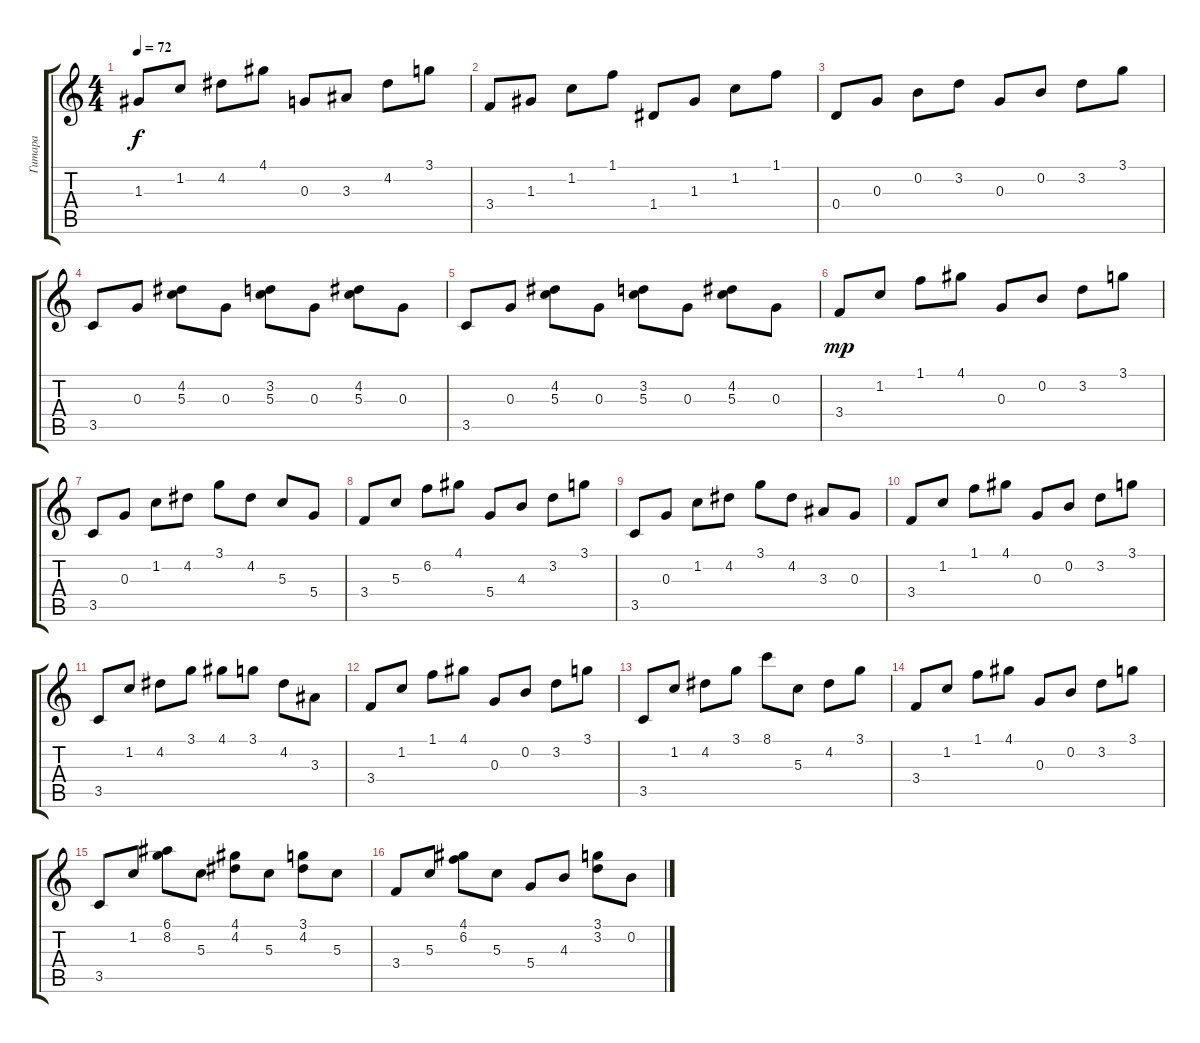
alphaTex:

\track ("Гитара" "Гитара") {instrument acousticguitarnylon}
\staff {score tabs}
\tuning (E4 B3 G3 D3 A2 E2) {hide}
\ts (4 4)
\tempo 72
\clef g2
\ks c
1.3.8{dy f} 1.2.8 4.2.8 4.1.8 0.3.8 3.3.8 4.2.8 3.1.8 |
3.4.8 1.3.8 1.2.8 1.1.8 1.4.8 1.3.8 1.2.8 1.1.8 |
0.4.8 0.3.8 0.2.8 3.2.8 0.3.8 0.2.8 3.2.8 3.1.8 |
3.5.8 0.3.8 (4.2 5.3).8 0.3.8 (3.2 5.3).8 0.3.8 (4.2 5.3).8 0.3.8 |
3.5.8 0.3.8 (4.2 5.3).8 0.3.8 (3.2 5.3).8 0.3.8 (4.2 5.3).8 0.3.8 |
3.4.8{dy mp} 1.2.8 1.1.8 4.1.8 0.3.8 0.2.8 3.2.8 3.1.8 |
3.5.8 0.3.8 1.2.8 4.2.8 3.1.8 4.2.8 5.3.8 5.4.8 |
3.4.8 5.3.8 6.2.8 4.1.8 5.4.8 4.3.8 3.2.8 3.1.8 |
3.5.8 0.3.8 1.2.8 4.2.8 3.1.8 4.2.8 3.3.8 0.3.8 |
3.4.8 1.2.8 1.1.8 4.1.8 0.3.8 0.2.8 3.2.8 3.1.8 |
3.5.8 1.2.8 4.2.8 3.1.8 4.1.8 3.1.8 4.2.8 3.3.8 |
3.4.8 1.2.8 1.1.8 4.1.8 0.3.8 0.2.8 3.2.8 3.1.8 |
3.5.8 1.2.8 4.2.8 3.1.8 8.1.8 5.3.8 4.2.8 3.1.8 |
3.4.8 1.2.8 1.1.8 4.1.8 0.3.8 0.2.8 3.2.8 3.1.8 |
3.5.8 1.2.8 (6.1 8.2).8 5.3.8 (4.1 4.2).8 5.3.8 (3.1 4.2).8 5.3.8 |
3.4.8 5.3.8 (4.1 6.2).8 5.3.8 5.4.8 4.3.8 (3.1 3.2).8 0.2.8
